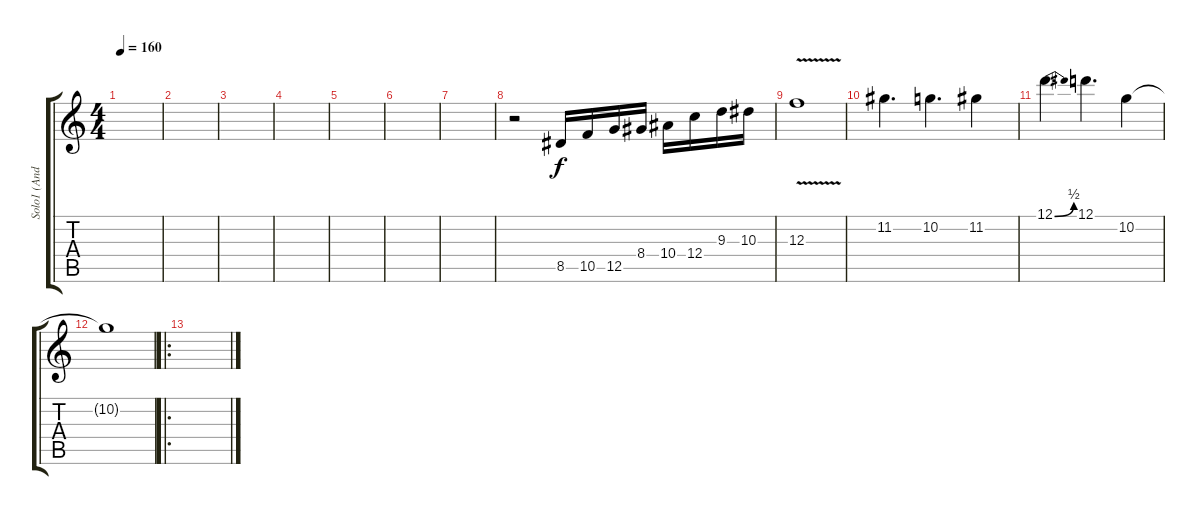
\track ("Solo1 (Andrea)" "Solo1 (And") {instrument distortionguitar}
\staff {score tabs}
\tuning (D4 A3 F3 C3 G2 D2) {hide}
\ts (4 4)
\tempo 160
\clef g2
\ks c
|
|
|
|
|
|
|
r.2 8.5.16 10.5.16 12.5.16 8.4.16 10.4.16 12.4.16 9.3.16 10.3.16 |
12.3{v}.1 |
11.2.4{d} 10.2.4{d} 11.2.4 |
12.1{be (bend 0 0 60 2)}.4{d} 12.1.4{d} 10.2.4 |
10.2{t}.1 |
\ro
